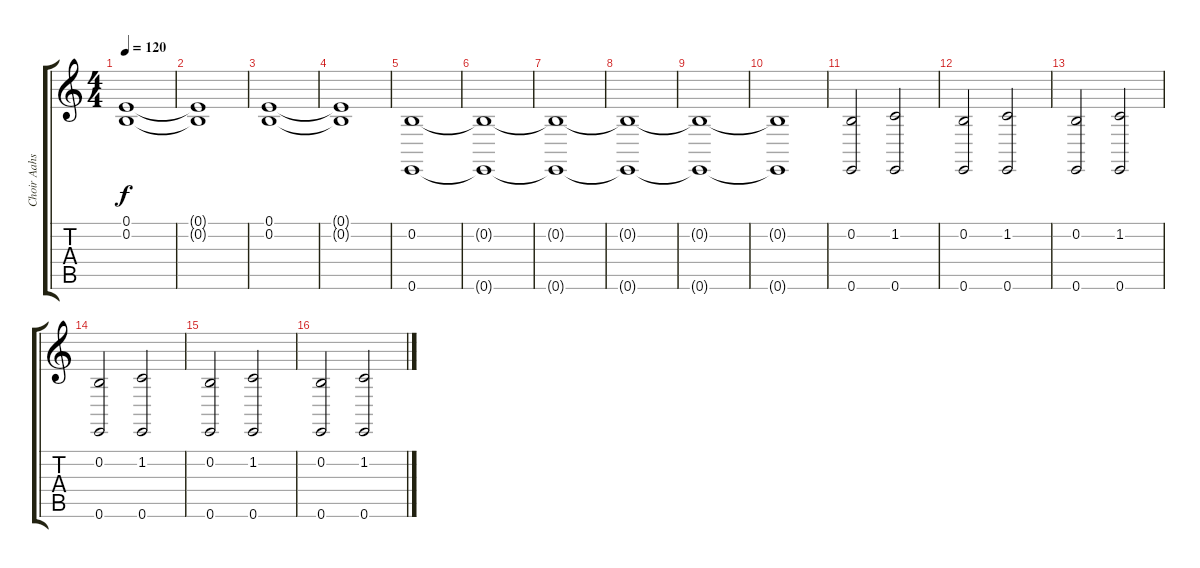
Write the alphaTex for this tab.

\track ("Choir Aahs" "Choir Aahs") {instrument choiraahs}
\staff {score tabs}
\tuning (E4 B3 G3 D3 A2 E2) {hide}
\ts (4 4)
\tempo 120
\clef g2
\ks c
(0.1 0.2).1{dy f} |
(0.1{t} 0.2{t}).1 |
(0.1 0.2).1 |
(0.1{t} 0.2{t}).1 |
(0.2 0.6).1 |
(0.2{t} 0.6{t}).1 |
(0.2{t} 0.6{t}).1 |
(0.2{t} 0.6{t}).1 |
(0.2{t} 0.6{t}).1 |
(0.2{t} 0.6{t}).1 |
(0.2 0.6).2 (1.2 0.6).2 |
(0.2 0.6).2 (1.2 0.6).2 |
(0.2 0.6).2 (1.2 0.6).2 |
(0.2 0.6).2 (1.2 0.6).2 |
(0.2 0.6).2 (1.2 0.6).2 |
(0.2 0.6).2 (1.2 0.6).2
